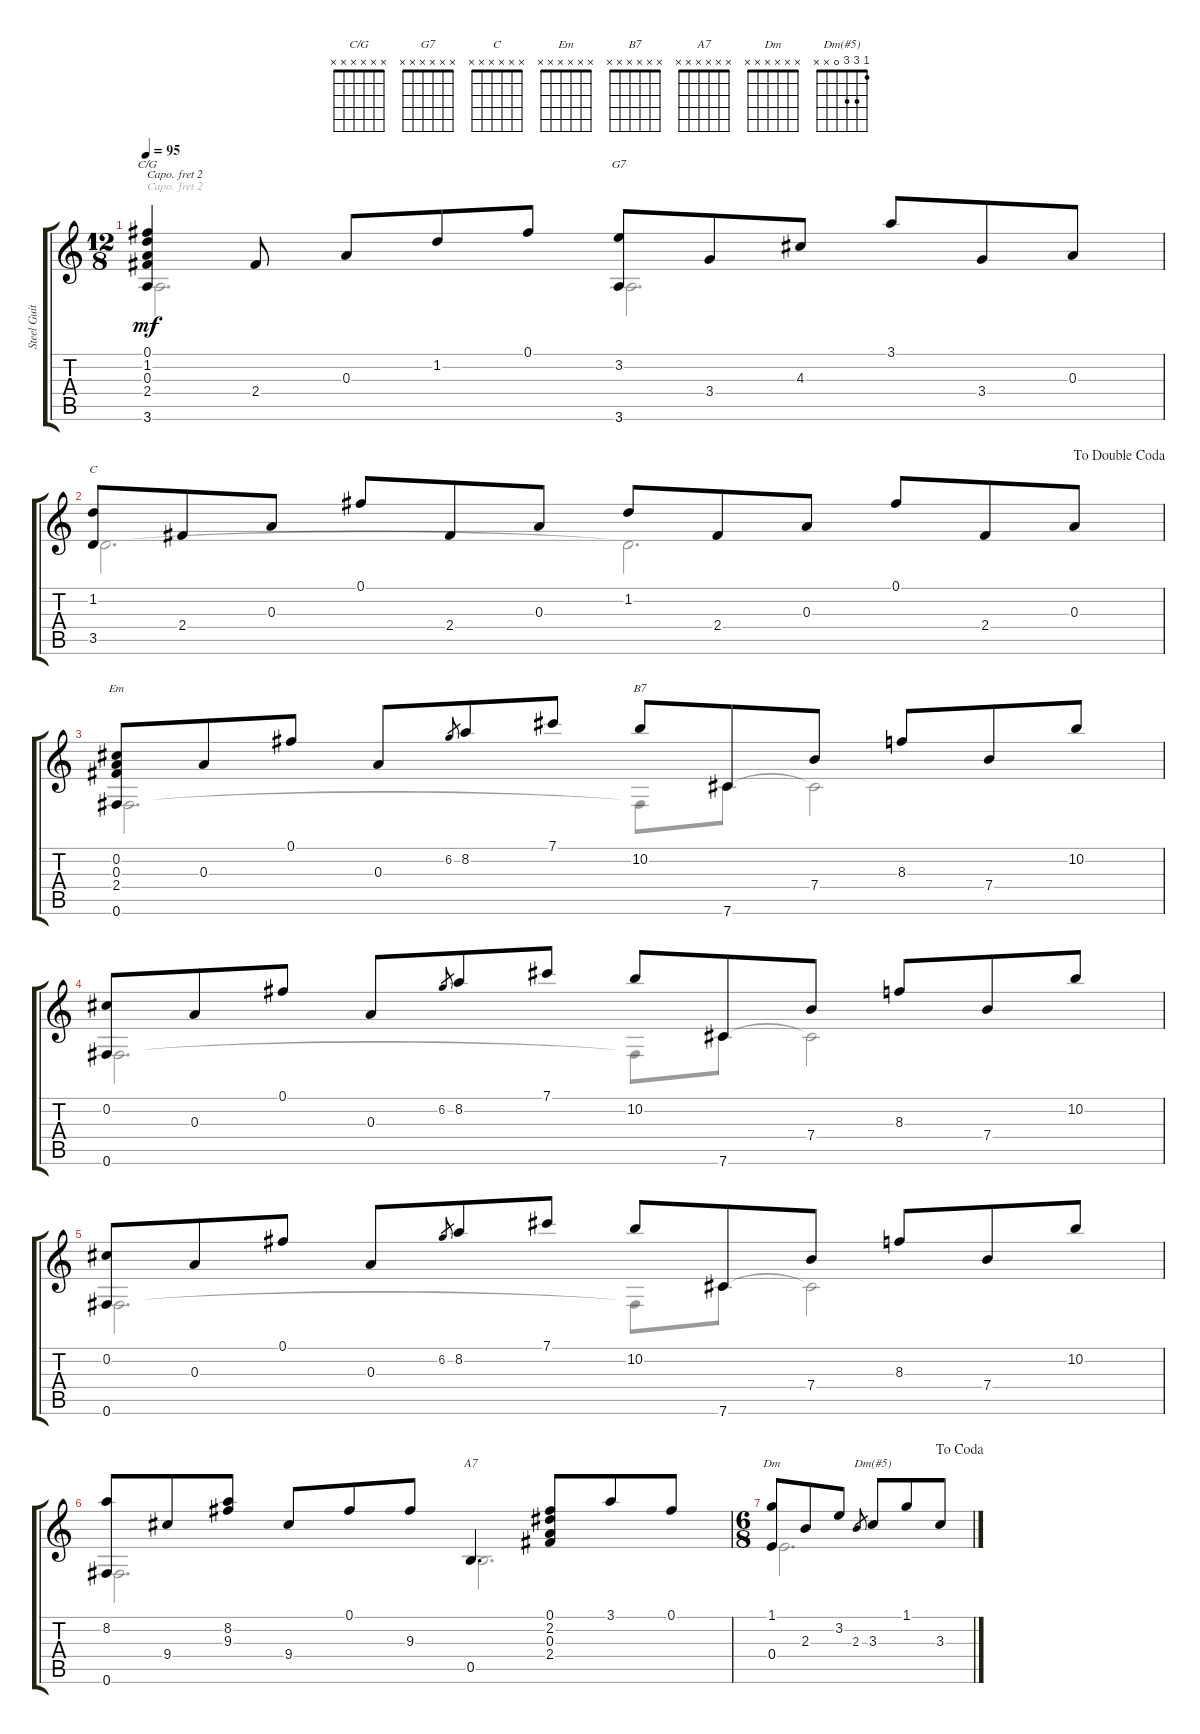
\track ("Steel Guitar" "Steel Guit") {instrument acousticguitarsteel}
\staff {score tabs}
\capo 2
\tuning (E4 B3 G3 D3 A2 E2) {hide}
\chord ("C/G" x x x x x x)
\chord ("G7" x x x x x x)
\chord ("C" x x x x x x)
\chord ("Em" x x x x x x)
\chord ("B7" x x x x x x)
\chord ("A7" x x x x x x)
\chord ("Dm" x x x x x x)
\chord ("Dm(#5)" 1 3 3 0 x x)
\voice
\ts (12 8)
\tempo 95
\clef g2
\ks c
(0.1 1.2 0.3 2.4 3.6).4{ch "C/G" dy mf} 2.4.8 0.3.8 1.2.8 0.1.8 (3.2 3.6).8{ch "G7"} 3.4.8 4.3.8 3.1.8 3.4.8 0.3.8 |
\jump dadoublecoda
(1.2 3.5).8{ch "C"} 2.4.8 0.3.8 0.1.8 2.4.8 0.3.8 1.2.8 2.4.8 0.3.8 0.1.8 2.4.8 0.3.8 |
(0.2 0.3 2.4 0.6).8{ch "Em"} 0.3.8 0.1.8 0.3.8 6.2.8{gr} 8.2.8 7.1.8 10.2.8{ch "B7"} 7.6.8 7.4.8 8.3.8 7.4.8 10.2.8 |
(0.2 0.6).8 0.3.8 0.1.8 0.3.8 6.2.8{gr} 8.2.8 7.1.8 10.2.8 7.6.8 7.4.8 8.3.8 7.4.8 10.2.8 |
(0.2 0.6).8 0.3.8 0.1.8 0.3.8 6.2.8{gr} 8.2.8 7.1.8 10.2.8 7.6.8 7.4.8 8.3.8 7.4.8 10.2.8 |
(8.2 0.6).8 9.4.8 (8.2 9.3).8 9.4.8 0.1.8 9.3.8 0.5.4{d ch "A7"} (0.1 2.2 0.3 2.4).8 3.1.8 0.1.8 |
\ts (6 8)
\jump dacoda
(1.1 0.4).8{ch "Dm"} 2.3.8 3.2.8 2.3.8{gr} 3.3.8{ch "Dm(#5)"} 1.1.8 3.3.8
\voice
\clef g2
\ottava regular
\simile none
\ks c
3.6.2{d dy mf} 3.6.2{d} |
3.5.2{d} 3.5{t}.2{d} |
0.6.2{d} 0.6{t}.8 7.6.8 7.6{t}.2 |
0.6.2{d} 0.6{t}.8 7.6.8 7.6{t}.2 |
0.6.2{d} 0.6{t}.8 7.6.8 7.6{t}.2 |
0.6.2{d} 0.5.2{d} |
0.4.2{d}
